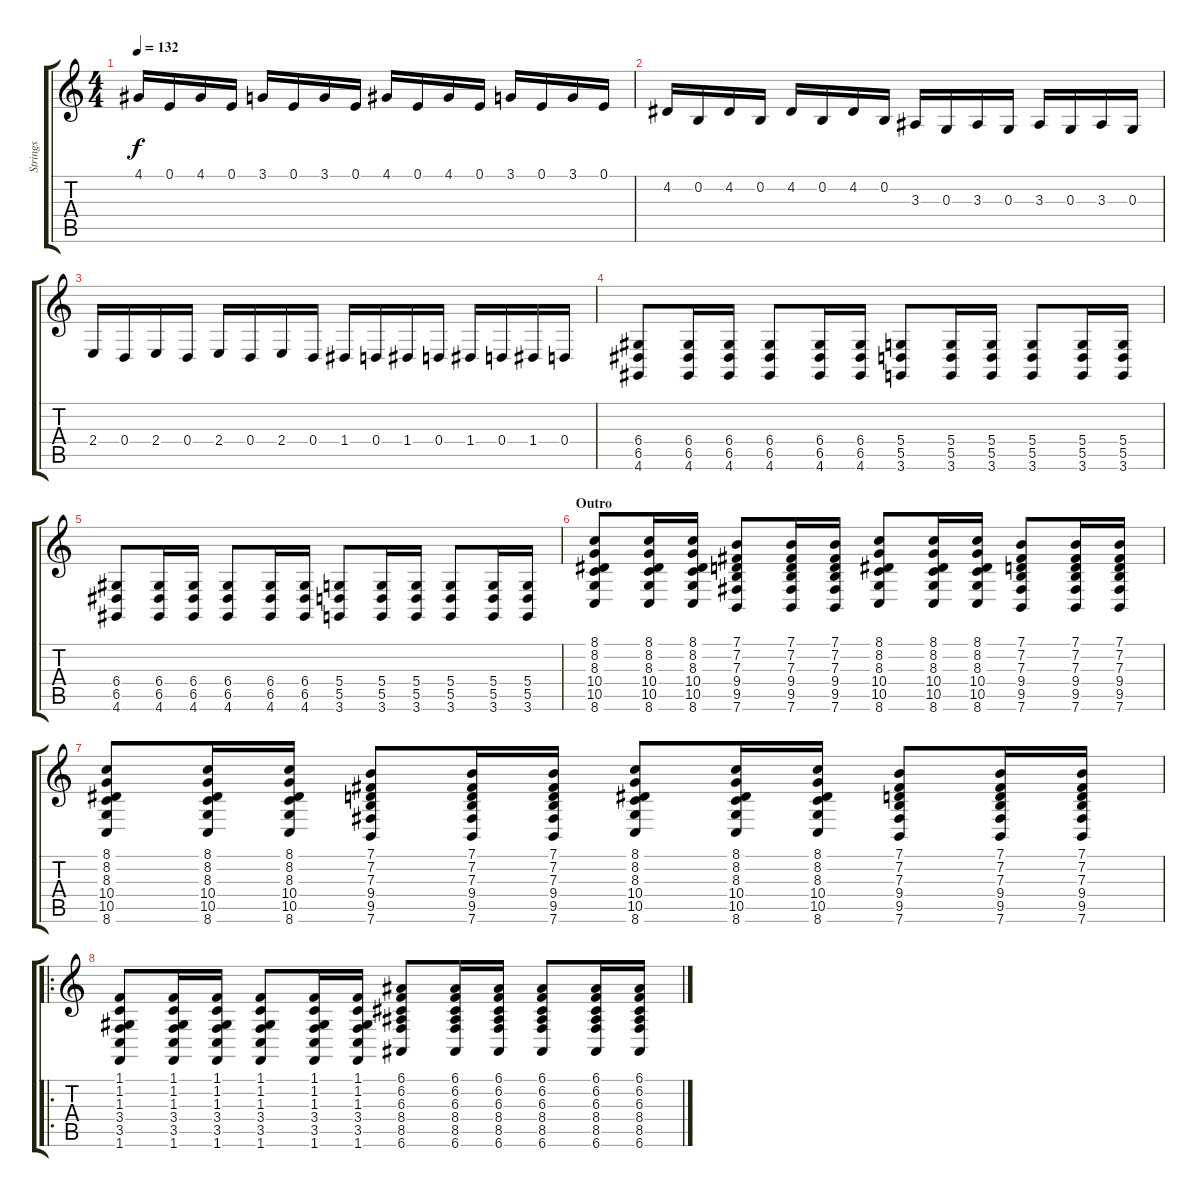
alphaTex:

\track ("Strings" "Strings") {instrument stringensemble1}
\staff {score tabs}
\tuning (E4 B3 G3 D3 A2 E2) {hide}
\ts (4 4)
\tempo 132
\clef g2
\ks c
4.1.16{dy f} 0.1.16 4.1.16 0.1.16 3.1.16 0.1.16 3.1.16 0.1.16 4.1.16 0.1.16 4.1.16 0.1.16 3.1.16 0.1.16 3.1.16 0.1.16 |
4.2.16 0.2.16 4.2.16 0.2.16 4.2.16 0.2.16 4.2.16 0.2.16 3.3.16 0.3.16 3.3.16 0.3.16 3.3.16 0.3.16 3.3.16 0.3.16 |
2.4.16 0.4.16 2.4.16 0.4.16 2.4.16 0.4.16 2.4.16 0.4.16 1.4.16 0.4.16 1.4.16 0.4.16 1.4.16 0.4.16 1.4.16 0.4.16 |
(6.4 6.5 4.6).8 (6.4 6.5 4.6).16 (6.4 6.5 4.6).16 (6.4 6.5 4.6).8 (6.4 6.5 4.6).16 (6.4 6.5 4.6).16 (5.4 5.5 3.6).8 (5.4 5.5 3.6).16 (5.4 5.5 3.6).16 (5.4 5.5 3.6).8 (5.4 5.5 3.6).16 (5.4 5.5 3.6).16 |
(6.4 6.5 4.6).8 (6.4 6.5 4.6).16 (6.4 6.5 4.6).16 (6.4 6.5 4.6).8 (6.4 6.5 4.6).16 (6.4 6.5 4.6).16 (5.4 5.5 3.6).8 (5.4 5.5 3.6).16 (5.4 5.5 3.6).16 (5.4 5.5 3.6).8 (5.4 5.5 3.6).16 (5.4 5.5 3.6).16 |
\section ("" "Outro")
(8.1 8.2 8.3 10.4 10.5 8.6).8 (8.1 8.2 8.3 10.4 10.5 8.6).16 (8.1 8.2 8.3 10.4 10.5 8.6).16 (7.1 7.2 7.3 9.4 9.5 7.6).8 (7.1 7.2 7.3 9.4 9.5 7.6).16 (7.1 7.2 7.3 9.4 9.5 7.6).16 (8.1 8.2 8.3 10.4 10.5 8.6).8 (8.1 8.2 8.3 10.4 10.5 8.6).16 (8.1 8.2 8.3 10.4 10.5 8.6).16 (7.1 7.2 7.3 9.4 9.5 7.6).8 (7.1 7.2 7.3 9.4 9.5 7.6).16 (7.1 7.2 7.3 9.4 9.5 7.6).16 |
(8.1 8.2 8.3 10.4 10.5 8.6).8 (8.1 8.2 8.3 10.4 10.5 8.6).16 (8.1 8.2 8.3 10.4 10.5 8.6).16 (7.1 7.2 7.3 9.4 9.5 7.6).8 (7.1 7.2 7.3 9.4 9.5 7.6).16 (7.1 7.2 7.3 9.4 9.5 7.6).16 (8.1 8.2 8.3 10.4 10.5 8.6).8 (8.1 8.2 8.3 10.4 10.5 8.6).16 (8.1 8.2 8.3 10.4 10.5 8.6).16 (7.1 7.2 7.3 9.4 9.5 7.6).8 (7.1 7.2 7.3 9.4 9.5 7.6).16 (7.1 7.2 7.3 9.4 9.5 7.6).16 |
\ro
(1.1 1.2 1.3 3.4 3.5 1.6).8 (1.1 1.2 1.3 3.4 3.5 1.6).16 (1.1 1.2 1.3 3.4 3.5 1.6).16 (1.1 1.2 1.3 3.4 3.5 1.6).8 (1.1 1.2 1.3 3.4 3.5 1.6).16 (1.1 1.2 1.3 3.4 3.5 1.6).16 (6.1 6.2 6.3 8.4 8.5 6.6).8 (6.1 6.2 6.3 8.4 8.5 6.6).16 (6.1 6.2 6.3 8.4 8.5 6.6).16 (6.1 6.2 6.3 8.4 8.5 6.6).8 (6.1 6.2 6.3 8.4 8.5 6.6).16 (6.1 6.2 6.3 8.4 8.5 6.6).16
